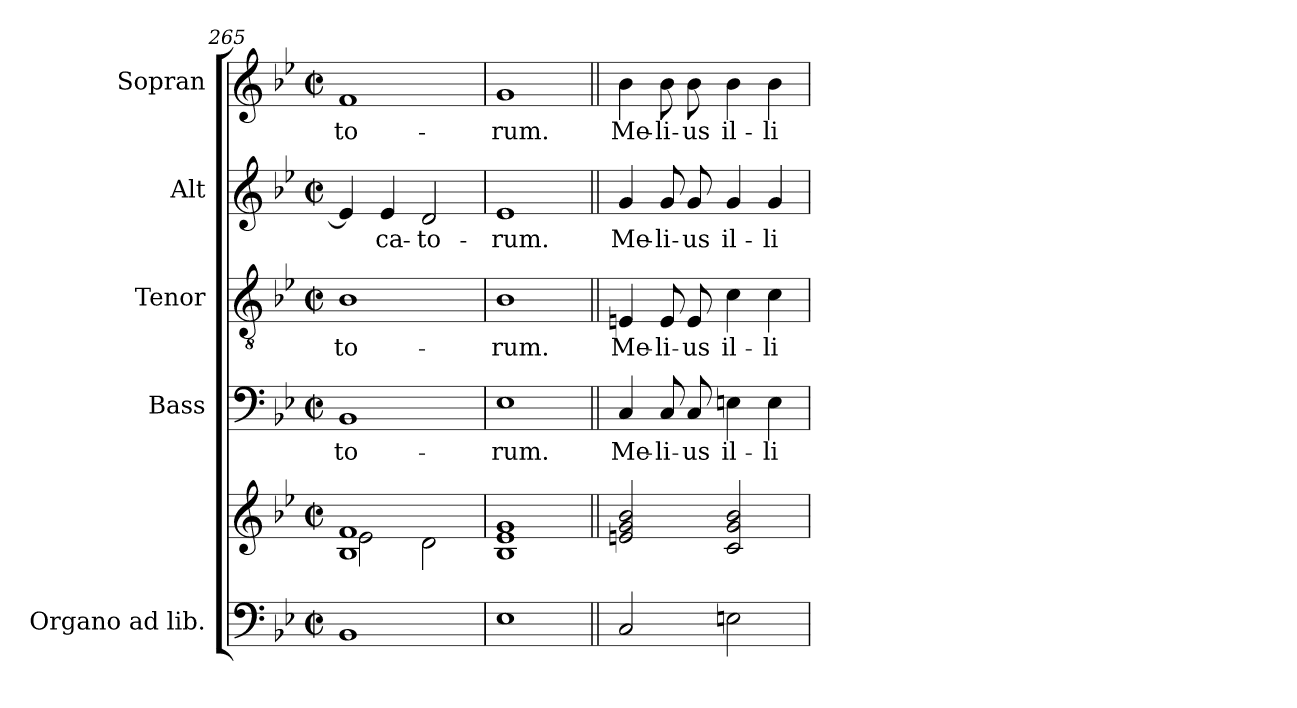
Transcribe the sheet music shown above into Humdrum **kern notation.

**kern	**kern	**kern	**text	**kern	**text	**kern	**text	**kern	**text
*part5	*part5	*part4	*part4	*part3	*part3	*part2	*part2	*part1	*part1
*staff6	*staff5	*staff4	*staff4	*staff3	*staff3	*staff2	*staff2	*staff1	*staff1
*I"Organo ad lib.	*	*I"Bass	*	*I"Tenor	*	*I"Alt	*	*I"Sopran	*
*	*	*I'B.	*	*I'T.	*	*I'A.	*	*I'S.	*
*clefF4	*clefG2	*clefF4	*	*clefGv2	*	*clefG2	*	*clefG2	*
*k[b-e-]	*k[b-e-]	*k[b-e-]	*	*k[b-e-]	*	*k[b-e-]	*	*k[b-e-]	*
*B-:	*B-:	*B-:	*	*B-:	*	*B-:	*	*B-:	*
*M2/2	*M2/2	*M2/2	*	*M2/2	*	*M2/2	*	*M2/2	*
*met(c|)	*met(c|)	*met(c|)	*	*met(c|)	*	*met(c|)	*	*met(c|)	*
=265	=265	=265	=265	=265	=265	=265	=265	=265	=265
*	*^	*	*	*	*	*	*	*	*
!	!	!	!	!LO:LY:b	!	!LO:LY:b	!	!	!	!LO:LY:b
1BB-	1B- 1f	2e-\	1BB-	-to-	1B-	-to-	4e-/]	.	1f	-to-
!	!	!	!	!	!	!	!	!LO:LY:b	!	!
.	.	.	.	.	.	.	4e-/	-ca-	.	.
!	!	!	!	!	!	!	!	!LO:LY:b	!	!
.	.	2d\	.	.	.	.	2d/	-to-	.	.
=266	=266	=266	=266	=266	=266	=266	=266	=266	=266	=266
!	!	!	!	!LO:LY:b	!	!LO:LY:b	!	!LO:LY:b	!	!LO:LY:b
*	*v	*v	*	*	*	*	*	*	*	*
1E-	1B- 1e- 1g	1E-	-rum.	1B-	-rum.	1e-	-rum.	1g	-rum.
=267||	=267||	=267||	=267||	=267||	=267||	=267||	=267||	=267||	=267||
!	!	!	!LO:LY:b	!	!LO:LY:b	!	!LO:LY:b	!	!LO:LY:b
2C/	2en/ 2g/ 2b-/	4C/	Me-	4En/	Me-	4g/	Me-	4b-\	Me-
!	!	!	!LO:LY:b	!	!LO:LY:b	!	!LO:LY:b	!	!LO:LY:b
.	.	8C/	-li-	8E/	-li-	8g/	-li-	8b-\	-li-
!	!	!	!LO:LY:b	!	!LO:LY:b	!	!LO:LY:b	!	!LO:LY:b
.	.	8C/	-us	8E/	-us	8g/	-us	8b-\	-us
!	!	!	!LO:LY:b	!	!LO:LY:b	!	!LO:LY:b	!	!LO:LY:b
2En\	2c/ 2g/ 2b-/	4En\	il-	4c\	il-	4g/	il-	4b-\	il-
!	!	!	!LO:LY:b	!	!LO:LY:b	!	!LO:LY:b	!	!LO:LY:b
.	.	4E\	-li	4c\	-li	4g/	-li	4b-\	-li
=	=	=	=	=	=	=	=	=	=
*-	*-	*-	*-	*-	*-	*-	*-	*-	*-
